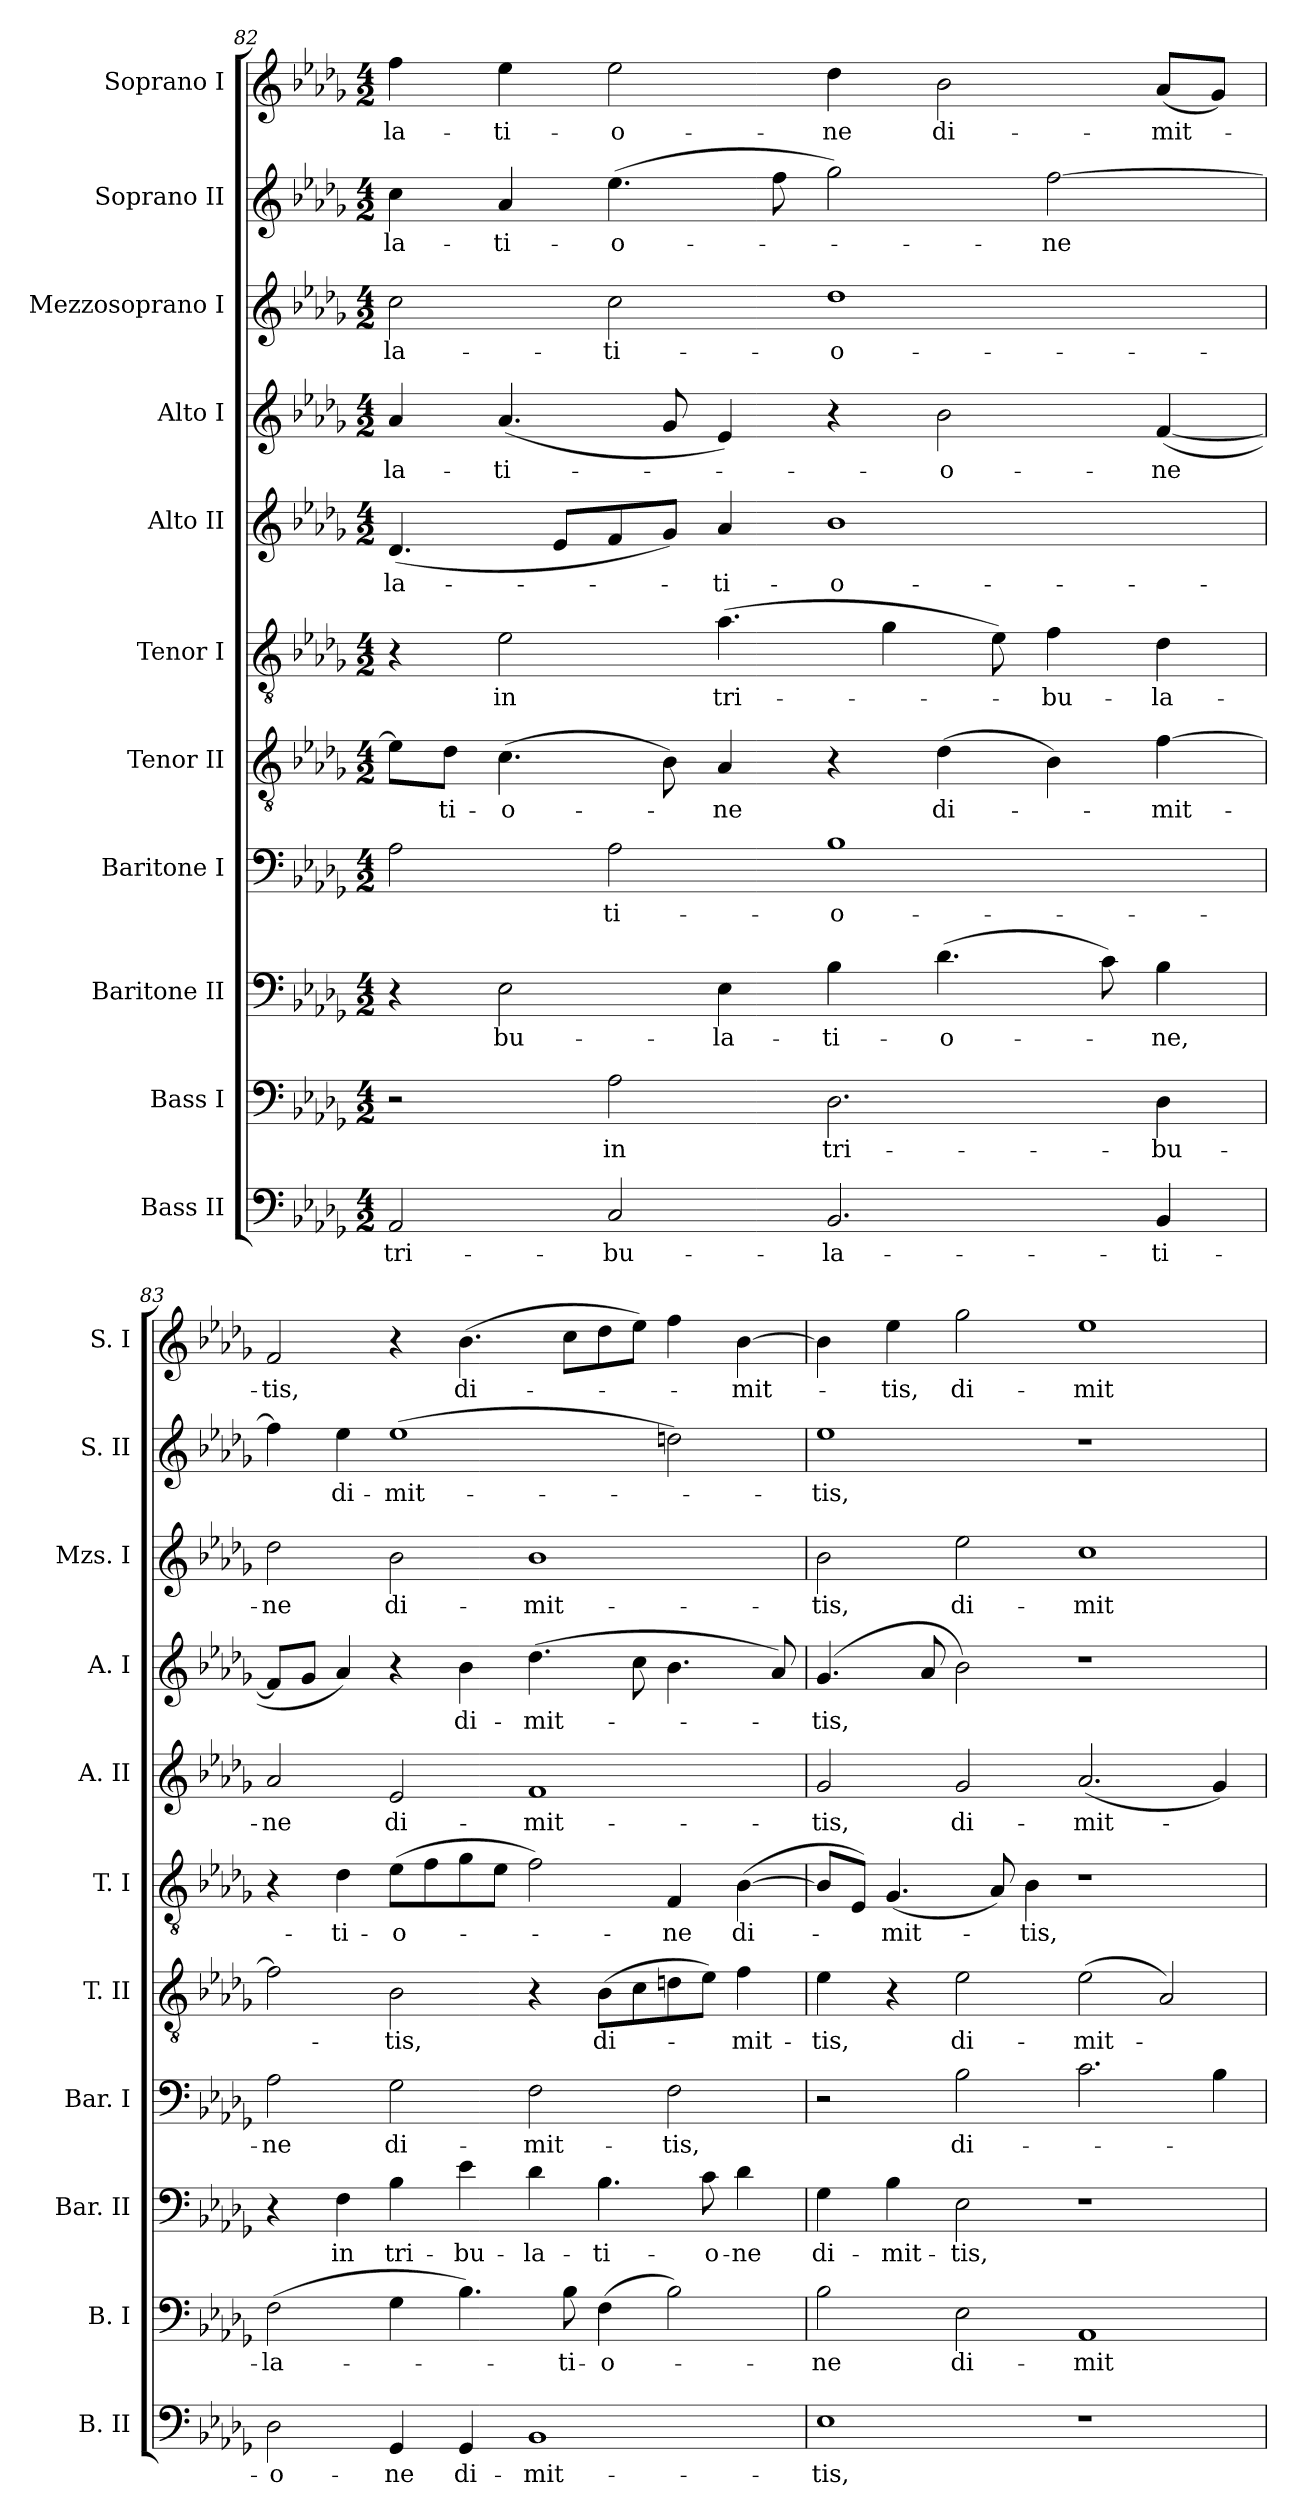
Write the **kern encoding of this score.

**kern	**text	**kern	**text	**kern	**text	**kern	**text	**kern	**text	**kern	**text	**kern	**text	**kern	**text	**kern	**text	**kern	**text	**kern	**text
*part11	*part11	*part10	*part10	*part9	*part9	*part8	*part8	*part7	*part7	*part6	*part6	*part5	*part5	*part4	*part4	*part3	*part3	*part2	*part2	*part1	*part1
*staff11	*staff11	*staff10	*staff10	*staff9	*staff9	*staff8	*staff8	*staff7	*staff7	*staff6	*staff6	*staff5	*staff5	*staff4	*staff4	*staff3	*staff3	*staff2	*staff2	*staff1	*staff1
*I"Bass II	*	*I"Bass I	*	*I"Baritone II	*	*I"Baritone I	*	*I"Tenor II	*	*I"Tenor I	*	*I"Alto II	*	*I"Alto I	*	*I"Mezzosoprano I	*	*I"Soprano II	*	*I"Soprano I	*
*I'B. II	*	*I'B. I	*	*I'Bar. II	*	*I'Bar. I	*	*I'T. II	*	*I'T. I	*	*I'A. II	*	*I'A. I	*	*I'Mzs. I	*	*I'S. II	*	*I'S. I	*
!!LO:PB:g=z
*clefF4	*	*clefF4	*	*clefF4	*	*clefF4	*	*clefGv2	*	*clefGv2	*	*clefG2	*	*clefG2	*	*clefG2	*	*clefG2	*	*clefG2	*
*k[b-e-a-d-g-]	*	*k[b-e-a-d-g-]	*	*k[b-e-a-d-g-]	*	*k[b-e-a-d-g-]	*	*k[b-e-a-d-g-]	*	*k[b-e-a-d-g-]	*	*k[b-e-a-d-g-]	*	*k[b-e-a-d-g-]	*	*k[b-e-a-d-g-]	*	*k[b-e-a-d-g-]	*	*k[b-e-a-d-g-]	*
*D-:	*	*D-:	*	*D-:	*	*D-:	*	*D-:	*	*D-:	*	*D-:	*	*D-:	*	*D-:	*	*D-:	*	*D-:	*
*M4/2	*	*M4/2	*	*M4/2	*	*M4/2	*	*M4/2	*	*M4/2	*	*M4/2	*	*M4/2	*	*M4/2	*	*M4/2	*	*M4/2	*
=82	=82	=82	=82	=82	=82	=82	=82	=82	=82	=82	=82	=82	=82	=82	=82	=82	=82	=82	=82	=82	=82
2AA-/	tri-	2r	.	4r	.	2A-\	.	8e-\L]	.	4r	.	(4.d-/	-la-	4a-/	-la-	2cc\	-la-	4cc\	-la-	4ff\	-la-
.	.	.	.	.	.	.	.	8d-\J	-ti-	.	.	.	.	.	.	.	.	.	.	.	.
.	.	.	.	2E-\	-bu-	.	.	(4.c\	-o-	2e-\	in	.	.	(4.a-/	-ti-	.	.	4a-/	-ti-	4ee-\	-ti-
.	.	.	.	.	.	.	.	.	.	.	.	8e-/L	.	.	.	.	.	.	.	.	.
2C/	-bu-	2A-\	in	.	.	2A-\	-ti-	.	.	.	.	8f/	.	.	.	2cc\	-ti-	(4.ee-\	-o-	2ee-\	-o-
.	.	.	.	.	.	.	.	8B-\)	.	.	.	8g-/J)	.	8g-/	.	.	.	.	.	.	.
.	.	.	.	4E-\	-la-	.	.	4A-/	-ne	(4.a-\	tri-	4a-/	-ti-	4e-/)	.	.	.	.	.	.	.
.	.	.	.	.	.	.	.	.	.	.	.	.	.	.	.	.	.	8ff\	.	.	.
2.BB-/	-la-	2.D-\	tri-	4B-\	-ti-	1B-	-o-	4r	.	.	.	1b-	-o-	4r	.	1dd-	-o-	2gg-\)	.	4dd-\	-ne
.	.	.	.	.	.	.	.	.	.	4g-\	.	.	.	.	.	.	.	.	.	.	.
.	.	.	.	(4.d-\	-o-	.	.	(4d-\	di-	.	.	.	.	2b-\	-o-	.	.	.	.	2b-\	di-
.	.	.	.	.	.	.	.	.	.	8e-\)	.	.	.	.	.	.	.	.	.	.	.
.	.	.	.	.	.	.	.	4B-\)	.	4f\	-bu-	.	.	.	.	.	.	[2ff\	-ne	.	.
.	.	.	.	8c\)	.	.	.	.	.	.	.	.	.	.	.	.	.	.	.	.	.
4BB-/	-ti-	4D-\	-bu-	4B-\	-ne,	.	.	[4f\	-mit-	4d-\	-la-	.	.	([4f/	-ne	.	.	.	.	(8a-/L	-mit-
.	.	.	.	.	.	.	.	.	.	.	.	.	.	.	.	.	.	.	.	8g-/J)	.
=83	=83	=83	=83	=83	=83	=83	=83	=83	=83	=83	=83	=83	=83	=83	=83	=83	=83	=83	=83	=83	=83
2D-\	-o-	(2F\	-la-	4r	.	2A-\	-ne	2f\]	.	4r	.	2a-/	-ne	8f/L]	.	2dd-\	-ne	4ff\]	.	2f/	-tis,
.	.	.	.	.	.	.	.	.	.	.	.	.	.	8g-/J	.	.	.	.	.	.	.
.	.	.	.	4F\	in	.	.	.	.	4d-\	-ti-	.	.	4a-/)	.	.	.	4ee-\	di-	.	.
4GG-/	-ne	4G-\	.	4B-\	tri-	2G-\	di-	2B-\	-tis,	(8e-\L	-o-	2e-/	di-	4r	.	2b-\	di-	(1ee-	-mit-	4r	.
.	.	.	.	.	.	.	.	.	.	8f\	.	.	.	.	.	.	.	.	.	.	.
4GG-/	di-	4.B-\)	.	4e-\	-bu-	.	.	.	.	8g-\	.	.	.	4b-\	di-	.	.	.	.	(4.b-\	di-
.	.	.	.	.	.	.	.	.	.	8e-\J	.	.	.	.	.	.	.	.	.	.	.
1BB-	-mit-	.	.	4d-\	-la-	2F\	-mit-	4r	.	2f\)	.	1f	-mit-	(4.dd-\	-mit-	1b-	-mit-	.	.	.	.
.	.	8B-\	-ti-	.	.	.	.	.	.	.	.	.	.	.	.	.	.	.	.	8cc\L	.
.	.	(4F\	-o-	4.B-\	-ti-	.	.	(8B-\L	di-	.	.	.	.	.	.	.	.	.	.	8dd-\	.
.	.	.	.	.	.	.	.	8c\	.	.	.	.	.	8cc\	.	.	.	.	.	8ee-\J)	.
.	.	2B-\)	.	.	.	2F\	-tis,	8dn\	.	4F/	-ne	.	.	4.b-\	.	.	.	2ddn\)	.	4ff\	.
.	.	.	.	8c\	-o-	.	.	8e-\J)	.	.	.	.	.	.	.	.	.	.	.	.	.
.	.	.	.	4d-\	-ne	.	.	4f\	-mit-	([4B-\	di-	.	.	.	.	.	.	.	.	[4b-\	-mit-
.	.	.	.	.	.	.	.	.	.	.	.	.	.	8a-/)	.	.	.	.	.	.	.
!!LO:PB:g=z
=84	=84	=84	=84	=84	=84	=84	=84	=84	=84	=84	=84	=84	=84	=84	=84	=84	=84	=84	=84	=84	=84
1E-	-tis,	2B-\	-ne	4G-\	di-	2r	.	4e-\	-tis,	8B-/L]	.	2g-/	-tis,	(4.g-/	-tis,	2b-\	-tis,	1ee-	-tis,	4b-\]	.
.	.	.	.	.	.	.	.	.	.	8E-/J)	.	.	.	.	.	.	.	.	.	.	.
.	.	.	.	4B-\	-mit-	.	.	4r	.	(4.G-/	-mit-	.	.	.	.	.	.	.	.	4ee-\	-tis,
.	.	.	.	.	.	.	.	.	.	.	.	.	.	8a-/	.	.	.	.	.	.	.
.	.	2E-\	di-	2E-\	-tis,	2B-\	di-	2e-\	di-	.	.	2g-/	di-	2b-\)	.	2ee-\	di-	.	.	2gg-\	di-
.	.	.	.	.	.	.	.	.	.	8A-/)	.	.	.	.	.	.	.	.	.	.	.
.	.	.	.	.	.	.	.	.	.	4B-\	-tis,	.	.	.	.	.	.	.	.	.	.
1r	.	1AA-	-mit-	1r	.	2.c\	.	(2e-\	-mit-	1r	.	(2.a-/	-mit-	1r	.	1cc	-mit-	1r	.	1ee-	-mit-
.	.	.	.	.	.	.	.	2A-/)	.	.	.	.	.	.	.	.	.	.	.	.	.
.	.	.	.	.	.	4B-\	.	.	.	.	.	4g-/)	.	.	.	.	.	.	.	.	.
=	=	=	=	=	=	=	=	=	=	=	=	=	=	=	=	=	=	=	=	=	=
*-	*-	*-	*-	*-	*-	*-	*-	*-	*-	*-	*-	*-	*-	*-	*-	*-	*-	*-	*-	*-	*-
